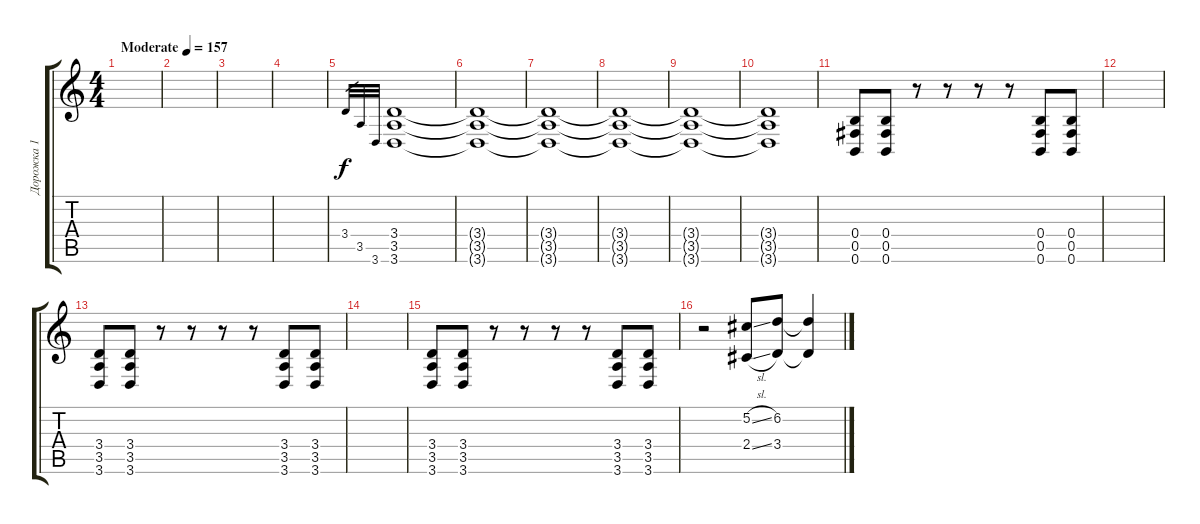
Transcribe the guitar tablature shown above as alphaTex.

\track ("Дорожка 1" "Дорожка 1") {instrument distortionguitar}
\staff {score tabs}
\tuning (Db4 Ab3 E3 B2 Gb2 B1) {hide}
\ts (4 4)
\tempo (157 "Moderate")
\clef g2
\ks c
|
|
|
|
3.4.32{gr} 3.5.32{gr} 3.6.32{gr} (3.4 3.5 3.6).1{volume 8} |
(3.4{t} 3.5{t} 3.6{t}).1 |
(3.4{t} 3.5{t} 3.6{t}).1 |
(3.4{t} 3.5{t} 3.6{t}).1 |
(3.4{t} 3.5{t} 3.6{t}).1 |
(3.4{t} 3.5{t} 3.6{t}).1 |
(0.4 0.5 0.6).8{volume 16} (0.4 0.5 0.6).8 r.8 r.8 r.8 r.8 (0.4 0.5 0.6).8 (0.4 0.5 0.6).8 |
|
(3.4 3.5 3.6).8 (3.4 3.5 3.6).8 r.8 r.8 r.8 r.8 (3.4 3.5 3.6).8 (3.4 3.5 3.6).8 |
|
(3.4 3.5 3.6).8 (3.4 3.5 3.6).8 r.8 r.8 r.8 r.8 (3.4 3.5 3.6).8 (3.4 3.5 3.6).8 |
r.2 (5.2{sl} 2.4{sl}).8 (6.2 3.4).8 (6.2{t} 3.4{t}).4
